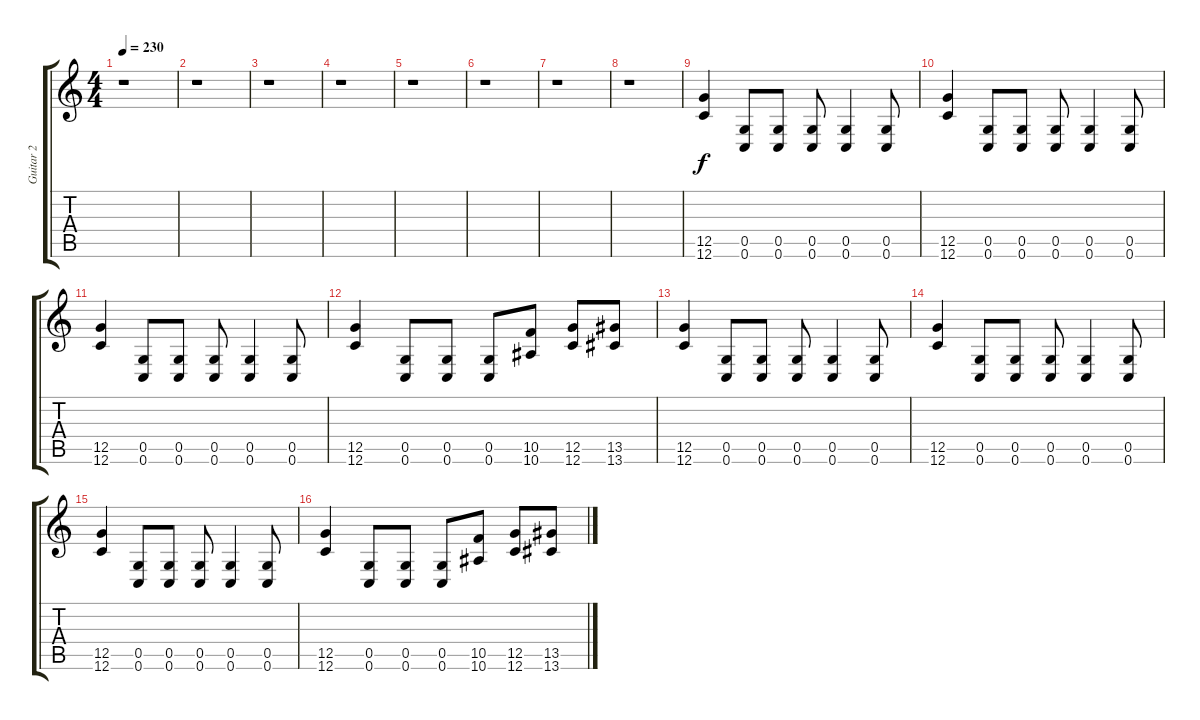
\track ("Guitar 2" "Guitar 2") {instrument overdrivenguitar}
\staff {score tabs}
\tuning (D4 A3 F3 C3 G2 C2) {hide}
\ts (4 4)
\tempo 230
\clef g2
\ks c
r.1{dy f instrument overdrivenguitar} |
r.1 |
r.1 |
r.1 |
r.1 |
r.1 |
r.1 |
r.1 |
(12.5 12.6).4{volume 13 balance 8 instrument overdrivenguitar} (0.5 0.6).8 (0.5 0.6).8 (0.5 0.6).8 (0.5 0.6).4 (0.5 0.6).8 |
(12.5 12.6).4 (0.5 0.6).8 (0.5 0.6).8 (0.5 0.6).8 (0.5 0.6).4 (0.5 0.6).8 |
(12.5 12.6).4 (0.5 0.6).8 (0.5 0.6).8 (0.5 0.6).8 (0.5 0.6).4 (0.5 0.6).8 |
(12.5 12.6).4 (0.5 0.6).8 (0.5 0.6).8 (0.5 0.6).8 (10.5 10.6).8 (12.5 12.6).8 (13.5 13.6).8 |
(12.5 12.6).4 (0.5 0.6).8 (0.5 0.6).8 (0.5 0.6).8 (0.5 0.6).4 (0.5 0.6).8 |
(12.5 12.6).4 (0.5 0.6).8 (0.5 0.6).8 (0.5 0.6).8 (0.5 0.6).4 (0.5 0.6).8 |
(12.5 12.6).4 (0.5 0.6).8 (0.5 0.6).8 (0.5 0.6).8 (0.5 0.6).4 (0.5 0.6).8 |
(12.5 12.6).4 (0.5 0.6).8 (0.5 0.6).8 (0.5 0.6).8 (10.5 10.6).8 (12.5 12.6).8 (13.5 13.6).8
